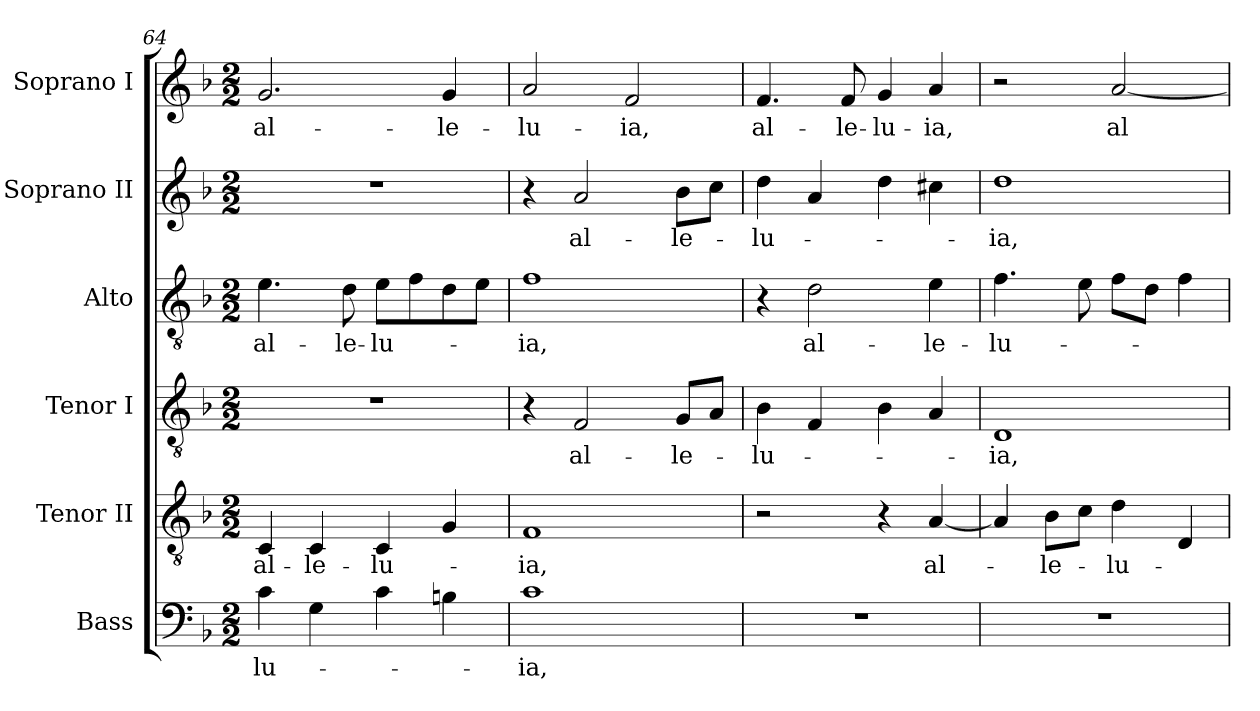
**kern	**text	**kern	**text	**kern	**text	**kern	**text	**kern	**text	**kern	**text
*part6	*part6	*part5	*part5	*part4	*part4	*part3	*part3	*part2	*part2	*part1	*part1
*staff6	*staff6	*staff5	*staff5	*staff4	*staff4	*staff3	*staff3	*staff2	*staff2	*staff1	*staff1
*I"Bass	*	*I"Tenor II	*	*I"Tenor I	*	*I"Alto	*	*I"Soprano II	*	*I"Soprano I	*
*I'B.	*	*I'T.	*	*I'T.	*	*I'A.	*	*I'S.	*	*I'S.	*
!!LO:LB:g=z
*clefF4	*	*clefGv2	*	*clefGv2	*	*clefGv2	*	*clefG2	*	*clefG2	*
*	*	*ITrd7c12	*	*ITrd7c12	*	*	*	*	*	*	*
*k[b-]	*	*k[b-]	*	*k[b-]	*	*k[b-]	*	*k[b-]	*	*k[b-]	*
*F:	*	*F:	*	*F:	*	*F:	*	*F:	*	*F:	*
*M2/2	*	*M2/2	*	*M2/2	*	*M2/2	*	*M2/2	*	*M2/2	*
=64	=64	=64	=64	=64	=64	=64	=64	=64	=64	=64	=64
!	!LO:LY:b:color=#000000	!	!	!	!	!	!	!	!	!	!
!	!	!	!LO:LY:b:color=#000000	!	!	!	!	!	!	!	!
!	!	!	!	!	!	!	!LO:LY:b:color=#000000	!	!	!	!
!	!	!	!	!	!	!	!	!	!	!	!LO:LY:b:color=#000000
4ci\	-lu-	4CCi/	al-	1r	.	4.ei\	al-	1r	.	2.gi/	al-
!	!	!	!LO:LY:b:color=#000000	!	!	!	!	!	!	!	!
4Gi\	.	4CCi/	-le-	.	.	.	.	.	.	.	.
!	!	!	!	!	!	!	!LO:LY:b:color=#000000	!	!	!	!
.	.	.	.	.	.	8di\	-le-	.	.	.	.
!	!	!	!LO:LY:b:color=#000000	!	!	!	!	!	!	!	!
!	!	!	!	!	!	!	!LO:LY:b:color=#000000	!	!	!	!
4ci\	.	4CCi/	-lu-	.	.	8ei\L	-lu-	.	.	.	.
.	.	.	.	.	.	8fi\	.	.	.	.	.
!	!	!	!	!	!	!	!	!	!	!	!LO:LY:b:color=#000000
4Bni\	.	4GGi/	.	.	.	8di\	.	.	.	4gi/	-le-
.	.	.	.	.	.	8ei\J	.	.	.	.	.
=65	=65	=65	=65	=65	=65	=65	=65	=65	=65	=65	=65
!	!LO:LY:b:color=#000000	!	!	!	!	!	!	!	!	!	!
!	!	!	!LO:LY:b:color=#000000	!	!	!	!	!	!	!	!
!	!	!	!	!	!	!	!LO:LY:b:color=#000000	!	!	!	!
!	!	!	!	!	!	!	!	!	!	!	!LO:LY:b:color=#000000
1ci	-ia,	1FFi	-ia,	4r	.	1fi	-ia,	4r	.	2ai/	-lu-
!	!	!	!	!	!LO:LY:b:color=#000000	!	!	!	!	!	!
!	!	!	!	!	!	!	!	!	!LO:LY:b:color=#000000	!	!
.	.	.	.	2FFi/	al-	.	.	2ai/	al-	.	.
!	!	!	!	!	!	!	!	!	!	!	!LO:LY:b:color=#000000
.	.	.	.	.	.	.	.	.	.	2fi/	-ia,
!	!	!	!	!	!LO:LY:b:color=#000000	!	!	!	!	!	!
!	!	!	!	!	!	!	!	!	!LO:LY:b:color=#000000	!	!
.	.	.	.	8GGi/L	-le-	.	.	8b-i\L	-le-	.	.
.	.	.	.	8AAi/J	.	.	.	8cci\J	.	.	.
=66	=66	=66	=66	=66	=66	=66	=66	=66	=66	=66	=66
!	!	!	!	!	!LO:LY:b:color=#000000	!	!	!	!	!	!
!	!	!	!	!	!	!	!	!	!LO:LY:b:color=#000000	!	!
!	!	!	!	!	!	!	!	!	!	!	!LO:LY:b:color=#000000
1r	.	2r	.	4BB-i\	-lu-	4r	.	4ddi\	-lu-	4.fi/	al-
!	!	!	!	!	!	!	!LO:LY:b:color=#000000	!	!	!	!
.	.	.	.	4FFi/	.	2di\	al-	4ai/	.	.	.
!	!	!	!	!	!	!	!	!	!	!	!LO:LY:b:color=#000000
.	.	.	.	.	.	.	.	.	.	8fi/	-le-
!	!	!	!	!	!	!	!	!	!	!	!LO:LY:b:color=#000000
.	.	4r	.	4BB-i\	.	.	.	4ddi\	.	4gi/	-lu-
!	!	!	!LO:LY:b:color=#000000	!	!	!	!	!	!	!	!
!	!	!	!	!	!	!	!LO:LY:b:color=#000000	!	!	!	!
!	!	!	!	!	!	!	!	!	!	!	!LO:LY:b:color=#000000
.	.	[<4AAi/	al-	4AAi/	.	4ei\	-le-	4cc#Xi\	.	4ai/	-ia,
=67	=67	=67	=67	=67	=67	=67	=67	=67	=67	=67	=67
!	!	!	!	!	!LO:LY:b:color=#000000	!	!	!	!	!	!
!	!	!	!	!	!	!	!LO:LY:b:color=#000000	!	!	!	!
!	!	!	!	!	!	!	!	!	!LO:LY:b:color=#000000	!	!
1r	.	4AAi/]	.	1DDi	-ia,	4.fi\	-lu-	1ddi	-ia,	2r	.
!	!	!	!LO:LY:b:color=#000000	!	!	!	!	!	!	!	!
.	.	8BB-i\L	-le-	.	.	.	.	.	.	.	.
.	.	8Ci\J	.	.	.	8ei\	.	.	.	.	.
!	!	!	!LO:LY:b:color=#000000	!	!	!	!	!	!	!	!
!	!	!	!	!	!	!	!	!	!	!	!LO:LY:b:color=#000000
.	.	4Di\	-lu-	.	.	8fi\L	.	.	.	[<2ai/	al-
.	.	.	.	.	.	8di\J	.	.	.	.	.
.	.	4DDi/	.	.	.	4fi\	.	.	.	.	.
=	=	=	=	=	=	=	=	=	=	=	=
*-	*-	*-	*-	*-	*-	*-	*-	*-	*-	*-	*-
